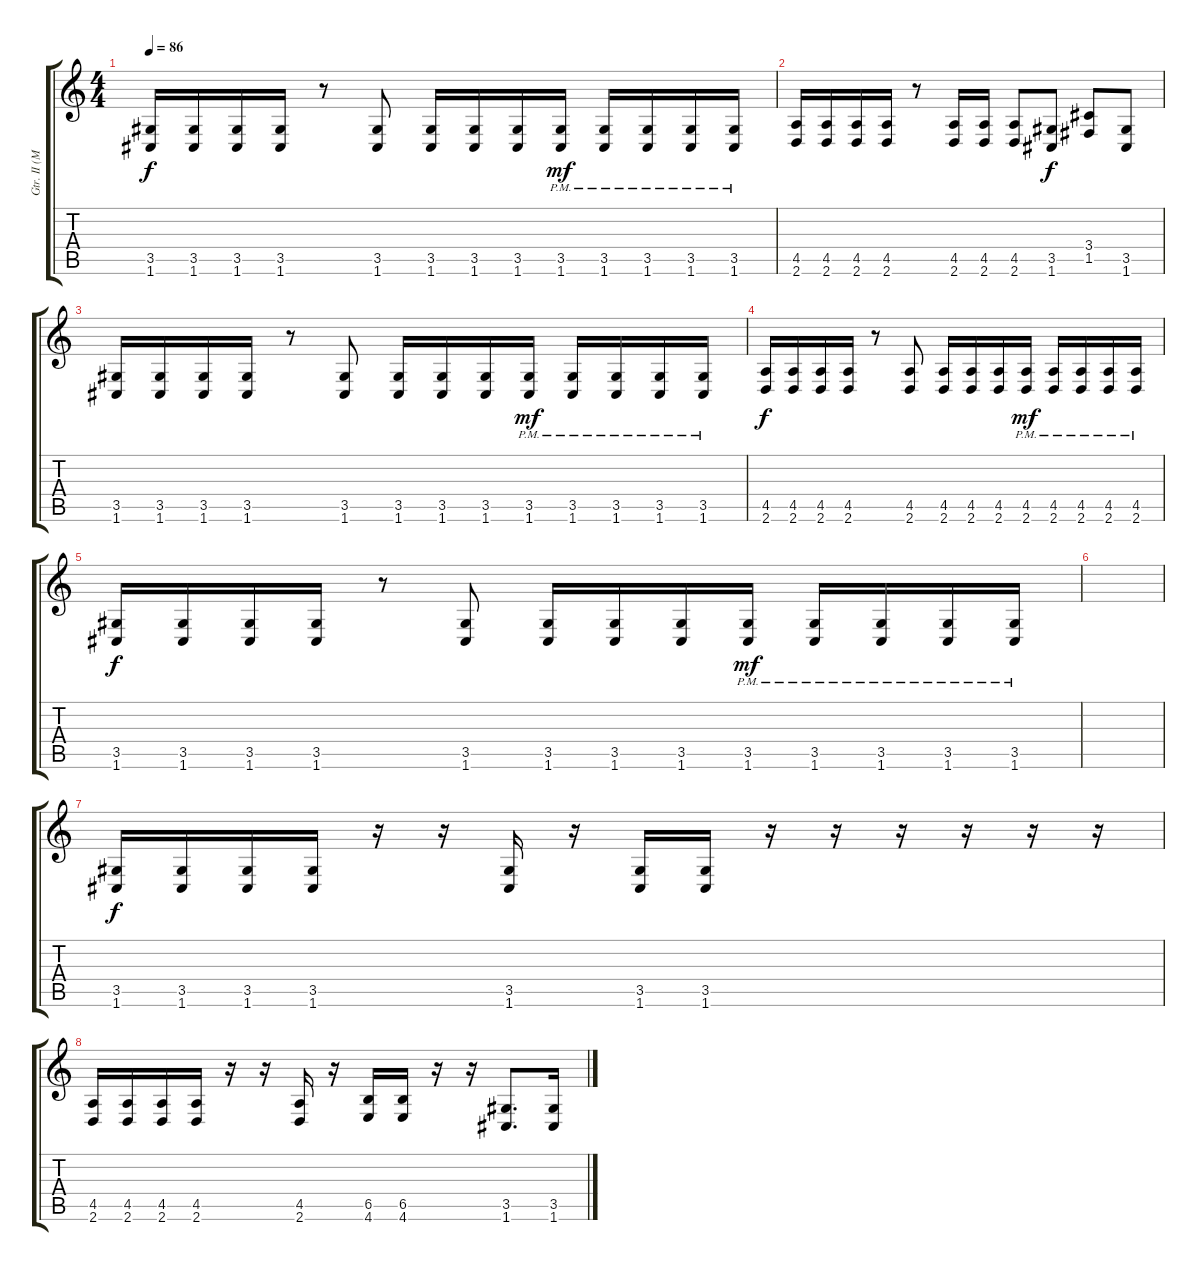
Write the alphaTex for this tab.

\track ("Gtr. II (Mauser)" "Gtr. II (M") {instrument distortionguitar}
\staff {score tabs}
\tuning (C4 G3 Eb3 Bb2 F2 C2) {hide}
\ts (4 4)
\tempo 86
\clef g2
\ks c
(3.5 1.6).16{dy f} (3.5 1.6).16 (3.5 1.6).16 (3.5 1.6).16 r.8 (3.5 1.6).8 (3.5 1.6).16 (3.5 1.6).16 (3.5 1.6).16 (3.5{pm} 1.6{pm}).16{dy mf} (3.5{pm} 1.6{pm}).16 (3.5{pm} 1.6{pm}).16 (3.5{pm} 1.6{pm}).16 (3.5{pm} 1.6{pm}).16 |
(4.5 2.6).16 (4.5 2.6).16 (4.5 2.6).16 (4.5 2.6).16 r.8 (4.5 2.6).16 (4.5 2.6).16 (4.5 2.6).8 (3.5 1.6).8{dy f} (3.4 1.5).8 (3.5 1.6).8 |
(3.5 1.6).16 (3.5 1.6).16 (3.5 1.6).16 (3.5 1.6).16 r.8 (3.5 1.6).8 (3.5 1.6).16 (3.5 1.6).16 (3.5 1.6).16 (3.5{pm} 1.6{pm}).16{dy mf} (3.5{pm} 1.6{pm}).16 (3.5{pm} 1.6{pm}).16 (3.5{pm} 1.6{pm}).16 (3.5{pm} 1.6{pm}).16 |
(4.5 2.6).16{dy f} (4.5 2.6).16 (4.5 2.6).16 (4.5 2.6).16 r.8 (4.5 2.6).8 (4.5 2.6).16 (4.5 2.6).16 (4.5 2.6).16 (4.5{pm} 2.6{pm}).16{dy mf} (4.5{pm} 2.6{pm}).16 (4.5{pm} 2.6{pm}).16 (4.5{pm} 2.6{pm}).16 (4.5{pm} 2.6{pm}).16 |
(3.5 1.6).16{dy f} (3.5 1.6).16 (3.5 1.6).16 (3.5 1.6).16 r.8 (3.5 1.6).8 (3.5 1.6).16 (3.5 1.6).16 (3.5 1.6).16 (3.5{pm} 1.6{pm}).16{dy mf} (3.5{pm} 1.6{pm}).16 (3.5{pm} 1.6{pm}).16 (3.5{pm} 1.6{pm}).16 (3.5{pm} 1.6{pm}).16 |
|
(3.5 1.6).16{dy f} (3.5 1.6).16 (3.5 1.6).16 (3.5 1.6).16 r.16 r.16 (3.5 1.6).16 r.16 (3.5 1.6).16 (3.5 1.6).16 r.16 r.16 r.16 r.16 r.16 r.16 |
(4.5 2.6).16 (4.5 2.6).16 (4.5 2.6).16 (4.5 2.6).16 r.16 r.16 (4.5 2.6).16 r.16 (6.5 4.6).16 (6.5 4.6).16 r.16 r.16 (3.5 1.6).8{d} (3.5 1.6).16
